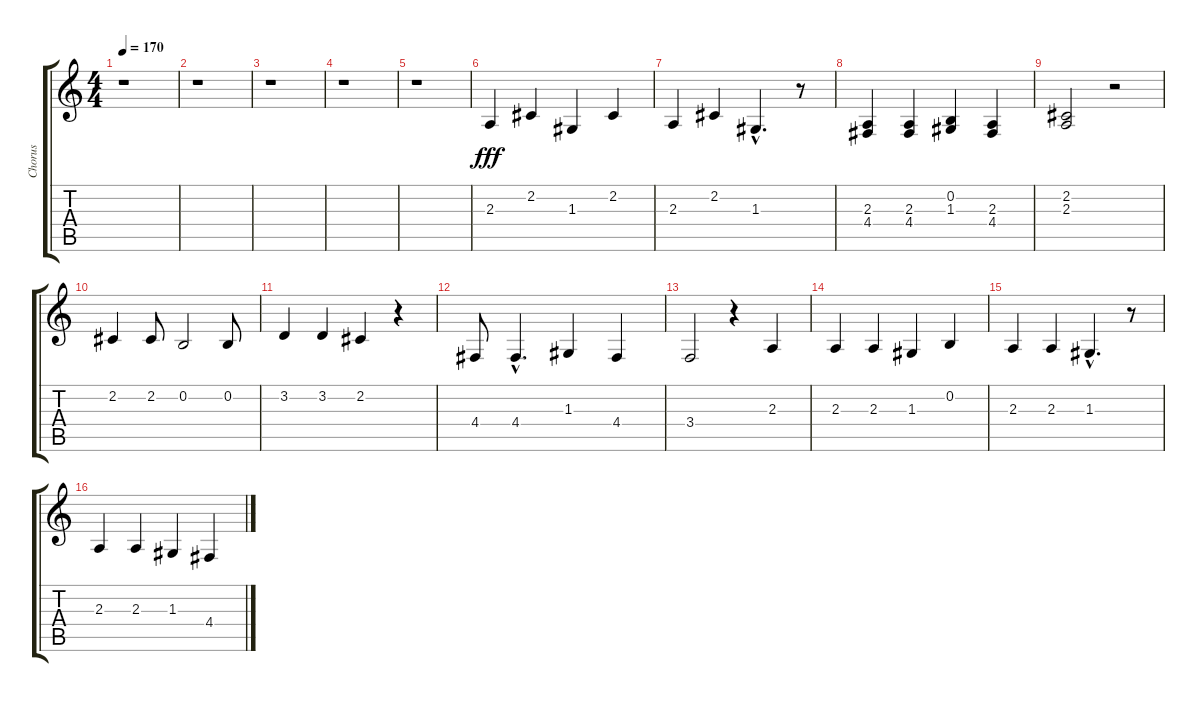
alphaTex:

\track ("Chorus" "Chorus") {instrument lead8bassandlead}
\staff {score tabs}
\tuning (E4 B3 G3 D3 A2 E2) {hide}
\ts (4 4)
\tempo 170
\clef g2
\ks c
r.1{dy fff} |
r.1 |
r.1 |
r.1 |
r.1 |
2.3.4 2.2.4 1.3.4 2.2.4 |
2.3.4 2.2.4 1.3{hac}.4{d} r.8 |
(2.3 4.4).4 (2.3 4.4).4 (0.2 1.3).4 (2.3 4.4).4 |
(2.2 2.3).2 r.2 |
2.2.4 2.2.8 0.2.2 0.2.8 |
3.2.4 3.2.4 2.2.4 r.4 |
4.4.8 4.4{hac}.4{d} 1.3.4 4.4.4 |
3.4.2 r.4 2.3.4 |
2.3.4 2.3.4 1.3.4 0.2.4 |
2.3.4 2.3.4 1.3{hac}.4{d} r.8 |
2.3.4 2.3.4 1.3.4 4.4.4
